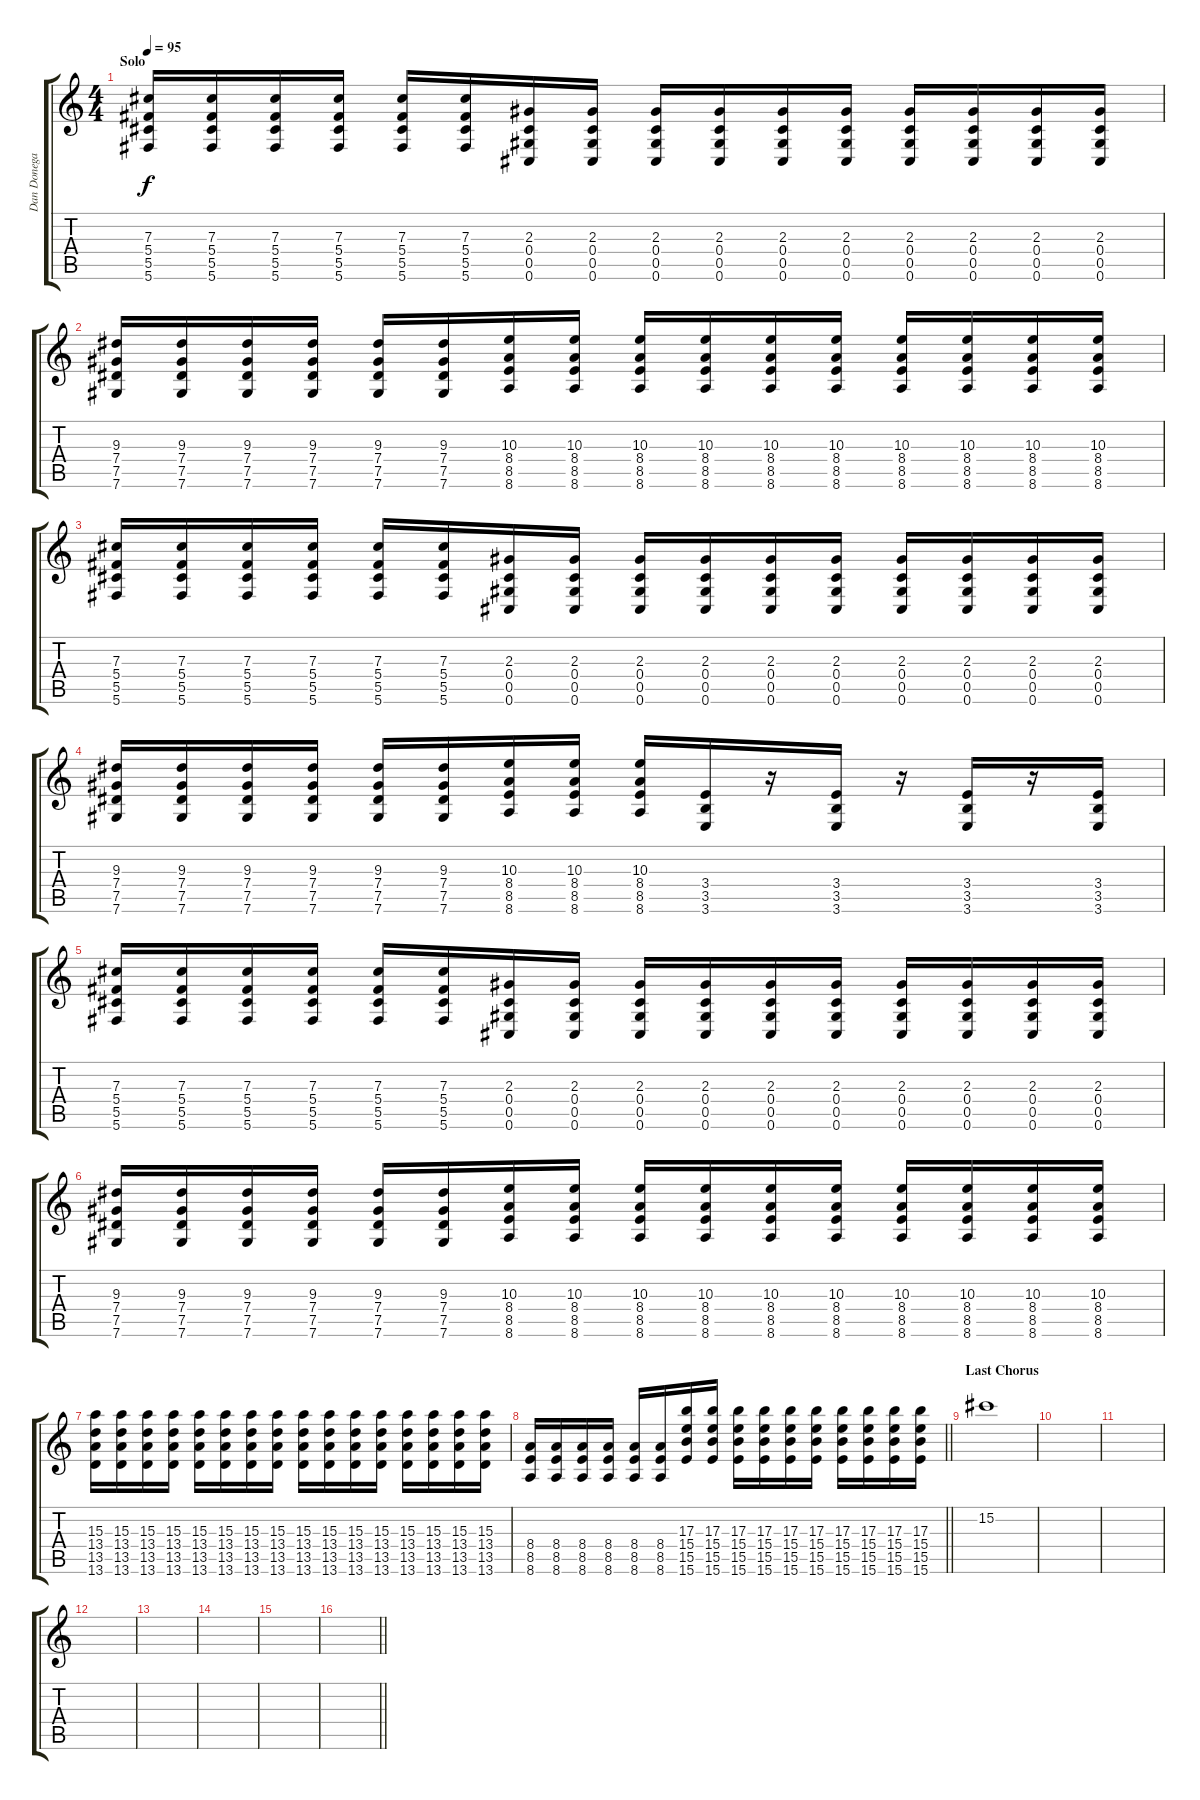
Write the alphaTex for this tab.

\track ("Dan Donegan (Back)" "Dan Donega") {instrument distortionguitar}
\staff {score tabs}
\tuning (Eb4 Bb3 Gb3 Db3 Ab2 Db2) {hide}
\ts (4 4)
\section ("" "Solo")
\tempo 95
\clef g2
\ks c
(7.3 5.4 5.5 5.6).16{dy f} (7.3 5.4 5.5 5.6).16 (7.3 5.4 5.5 5.6).16 (7.3 5.4 5.5 5.6).16 (7.3 5.4 5.5 5.6).16 (7.3 5.4 5.5 5.6).16 (2.3 0.4 0.5 0.6).16 (2.3 0.4 0.5 0.6).16 (2.3 0.4 0.5 0.6).16 (2.3 0.4 0.5 0.6).16 (2.3 0.4 0.5 0.6).16 (2.3 0.4 0.5 0.6).16 (2.3 0.4 0.5 0.6).16 (2.3 0.4 0.5 0.6).16 (2.3 0.4 0.5 0.6).16 (2.3 0.4 0.5 0.6).16 |
(9.3 7.4 7.5 7.6).16 (9.3 7.4 7.5 7.6).16 (9.3 7.4 7.5 7.6).16 (9.3 7.4 7.5 7.6).16 (9.3 7.4 7.5 7.6).16 (9.3 7.4 7.5 7.6).16 (10.3 8.4 8.5 8.6).16 (10.3 8.4 8.5 8.6).16 (10.3 8.4 8.5 8.6).16 (10.3 8.4 8.5 8.6).16 (10.3 8.4 8.5 8.6).16 (10.3 8.4 8.5 8.6).16 (10.3 8.4 8.5 8.6).16 (10.3 8.4 8.5 8.6).16 (10.3 8.4 8.5 8.6).16 (10.3 8.4 8.5 8.6).16 |
(7.3 5.4 5.5 5.6).16 (7.3 5.4 5.5 5.6).16 (7.3 5.4 5.5 5.6).16 (7.3 5.4 5.5 5.6).16 (7.3 5.4 5.5 5.6).16 (7.3 5.4 5.5 5.6).16 (2.3 0.4 0.5 0.6).16 (2.3 0.4 0.5 0.6).16 (2.3 0.4 0.5 0.6).16 (2.3 0.4 0.5 0.6).16 (2.3 0.4 0.5 0.6).16 (2.3 0.4 0.5 0.6).16 (2.3 0.4 0.5 0.6).16 (2.3 0.4 0.5 0.6).16 (2.3 0.4 0.5 0.6).16 (2.3 0.4 0.5 0.6).16 |
(9.3 7.4 7.5 7.6).16 (9.3 7.4 7.5 7.6).16 (9.3 7.4 7.5 7.6).16 (9.3 7.4 7.5 7.6).16 (9.3 7.4 7.5 7.6).16 (9.3 7.4 7.5 7.6).16 (10.3 8.4 8.5 8.6).16 (10.3 8.4 8.5 8.6).16 (10.3 8.4 8.5 8.6).16 (3.4 3.5 3.6).16 r.16 (3.4 3.5 3.6).16 r.16 (3.4 3.5 3.6).16 r.16 (3.4 3.5 3.6).16 |
(7.3 5.4 5.5 5.6).16 (7.3 5.4 5.5 5.6).16 (7.3 5.4 5.5 5.6).16 (7.3 5.4 5.5 5.6).16 (7.3 5.4 5.5 5.6).16 (7.3 5.4 5.5 5.6).16 (2.3 0.4 0.5 0.6).16 (2.3 0.4 0.5 0.6).16 (2.3 0.4 0.5 0.6).16 (2.3 0.4 0.5 0.6).16 (2.3 0.4 0.5 0.6).16 (2.3 0.4 0.5 0.6).16 (2.3 0.4 0.5 0.6).16 (2.3 0.4 0.5 0.6).16 (2.3 0.4 0.5 0.6).16 (2.3 0.4 0.5 0.6).16 |
(9.3 7.4 7.5 7.6).16 (9.3 7.4 7.5 7.6).16 (9.3 7.4 7.5 7.6).16 (9.3 7.4 7.5 7.6).16 (9.3 7.4 7.5 7.6).16 (9.3 7.4 7.5 7.6).16 (10.3 8.4 8.5 8.6).16 (10.3 8.4 8.5 8.6).16 (10.3 8.4 8.5 8.6).16 (10.3 8.4 8.5 8.6).16 (10.3 8.4 8.5 8.6).16 (10.3 8.4 8.5 8.6).16 (10.3 8.4 8.5 8.6).16 (10.3 8.4 8.5 8.6).16 (10.3 8.4 8.5 8.6).16 (10.3 8.4 8.5 8.6).16 |
(15.3 13.4 13.5 13.6).16 (15.3 13.4 13.5 13.6).16 (15.3 13.4 13.5 13.6).16 (15.3 13.4 13.5 13.6).16 (15.3 13.4 13.5 13.6).16 (15.3 13.4 13.5 13.6).16 (15.3 13.4 13.5 13.6).16 (15.3 13.4 13.5 13.6).16 (15.3 13.4 13.5 13.6).16 (15.3 13.4 13.5 13.6).16 (15.3 13.4 13.5 13.6).16 (15.3 13.4 13.5 13.6).16 (15.3 13.4 13.5 13.6).16 (15.3 13.4 13.5 13.6).16 (15.3 13.4 13.5 13.6).16 (15.3 13.4 13.5 13.6).16 |
\barLineRight lightlight
(8.4 8.5 8.6).16 (8.4 8.5 8.6).16 (8.4 8.5 8.6).16 (8.4 8.5 8.6).16 (8.4 8.5 8.6).16 (8.4 8.5 8.6).16 (17.3 15.4 15.5 15.6).16 (17.3 15.4 15.5 15.6).16 (17.3 15.4 15.5 15.6).16 (17.3 15.4 15.5 15.6).16 (17.3 15.4 15.5 15.6).16 (17.3 15.4 15.5 15.6).16 (17.3 15.4 15.5 15.6).16 (17.3 15.4 15.5 15.6).16 (17.3 15.4 15.5 15.6).16 (17.3 15.4 15.5 15.6).16 |
\section ("" "Last Chorus")
15.2.1 |
|
|
|
|
|
|
\barLineRight lightlight
